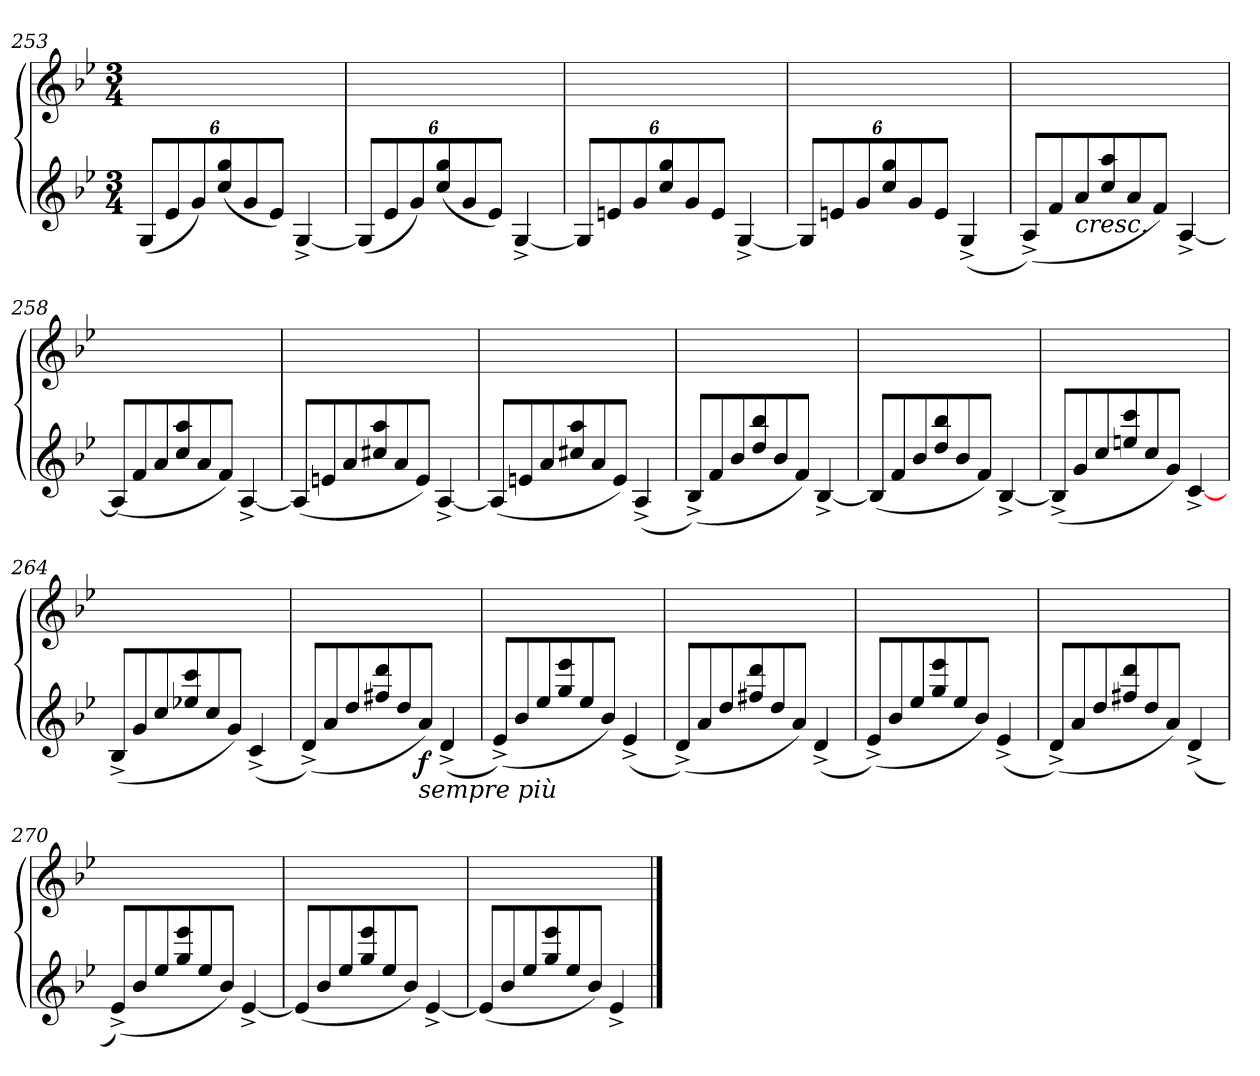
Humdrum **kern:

**kern	**dynam	**kern
*part2	*part2	*part1
*staff2	*staff2	*staff1
*clefG2	*	*clefG2
*k[b-e-]	*	*k[b-e-]
*B-:	*	*B-:
*M3/4	*	*M3/4
=253	=253	=253
(>12G/L	.	2.ryy
12e-/	.	.
12g\)	.	.
(>12cc\ 12gg\	.	.
12g\	.	.
12e-/J)	.	.
[4G^</	.	.
=254	=254	=254
(>12G/L]	.	2.ryy
12e-/	.	.
12g\)	.	.
(>12cc\ 12gg\	.	.
12g\	.	.
12e-/J)	.	.
[4G^</	.	.
=255	=255	=255
12G/L]	.	2.ryy
12en/	.	.
12g\	.	.
12cc\ 12gg\	.	.
12g\	.	.
12e/J	.	.
[4G^</	.	.
=256	=256	=256
12G/L]	.	2.ryy
12en/	.	.
12g\	.	.
12cc\ 12gg\	.	.
12g\	.	.
12e/J	.	.
(<4G^</	.	.
!!LO:LB:g=z
=257	=257	=257
*Xtuplet	*	*
(>12A^</L)	.	2.ryy
12f/	.	.
!LO:TX:b:i:t=cresc.	!	!
12a\	.	.
12cc\ 12aa\	.	.
12a\	.	.
12f/J)	.	.
[4A^</	.	.
=258	=258	=258
(>12A/L]	.	2.ryy
12f/	.	.
12a\	.	.
12cc\ 12aa\	.	.
12a\	.	.
12f/J)	.	.
[4A^</	.	.
=259	=259	=259
(>12A/L]	.	2.ryy
12en/	.	.
12a\	.	.
12cc#X\ 12aa\	.	.
12a\	.	.
12e/J)	.	.
[4A^</	.	.
=260	=260	=260
(>12A/L]	.	2.ryy
12en/	.	.
12a\	.	.
12cc#X\ 12aa\	.	.
12a\	.	.
12e/J)	.	.
(<4A^</	.	.
!!LO:LB:g=z
=261	=261	=261
(>12B-^</L)	.	2.ryy
12f/	.	.
12b-\	.	.
12dd\ 12bb-\	.	.
12b-\	.	.
12f/J)	.	.
[4B-^</	.	.
=262	=262	=262
(>12B-/L]	.	2.ryy
12f/	.	.
12b-\	.	.
12dd\ 12bb-\	.	.
12b-\	.	.
12f/J)	.	.
[4B-^</	.	.
=263	=263	=263
(>12B-^</L]	.	2.ryy
12g/	.	.
12cc\	.	.
12een\ 12ccc\	.	.
12cc\	.	.
12g/J)	.	.
[4c^</	.	.
=264	=264	=264
(>12B-^</L	.	2.ryy
12g/	.	.
12cc\	.	.
12ee-X\ 12ccc\	.	.
12cc\	.	.
12g/J)	.	.
(<4c^</	.	.
!!LO:LB:g=z
=265	=265	=265
(>12d^</L)	.	2.ryy
12a/	.	.
12dd\	.	.
12ff#X\ 12ddd\	.	.
12dd\	.	.
!LO:TX:b:i:t=sempre più	!	!
!	!LO:DY:b	!
12a/J)	f	.
(<4d^</	.	.
=266	=266	=266
(>12e-^</L)	.	2.ryy
12b-/	.	.
12ee-\	.	.
12gg\ 12eee-\	.	.
12ee-\	.	.
12b-/J)	.	.
(<4e-^</	.	.
=267	=267	=267
(>12d^</L)	.	2.ryy
12a/	.	.
12dd\	.	.
12ff#X\ 12ddd\	.	.
12dd\	.	.
12a/J)	.	.
(<4d^</	.	.
=268	=268	=268
(>12e-^</L)	.	2.ryy
12b-/	.	.
12ee-\	.	.
12gg\ 12eee-\	.	.
12ee-\	.	.
12b-/J)	.	.
(<4e-^</	.	.
!!LO:LB:g=z
=269	=269	=269
(>12d^</L)	.	2.ryy
12a/	.	.
12dd\	.	.
12ff#X\ 12ddd\	.	.
12dd\	.	.
12a/J)	.	.
(<4d^</	.	.
=270	=270	=270
(>12e-^</L)	.	2.ryy
12b-/	.	.
12ee-\	.	.
12gg\ 12eee-\	.	.
12ee-\	.	.
12b-/J)	.	.
[4e-^</	.	.
=271	=271	=271
(>12e-/L]	.	2.ryy
12b-/	.	.
12ee-\	.	.
12gg\ 12eee-\	.	.
12ee-\	.	.
12b-/J)	.	.
[4e-^</	.	.
=272	=272	=272
(>12e-/L]	.	2.ryy
12b-/	.	.
12ee-\	.	.
12gg\ 12eee-\	.	.
12ee-\	.	.
12b-/J)	.	.
4e-^</	.	.
==	==	==
*-	*-	*-
